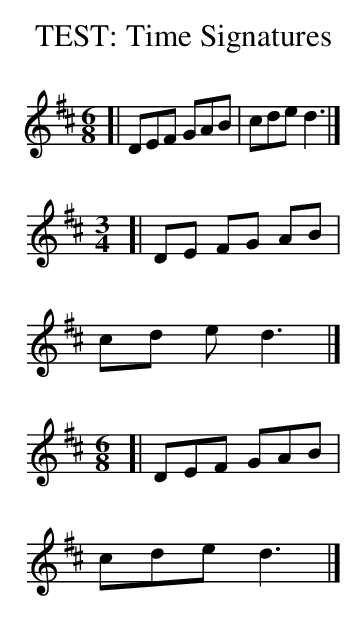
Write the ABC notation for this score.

X:1
T:TEST: Time Signatures
M:6/8
K:D
[| DEF GAB | cde d3 |]
M:3/4
[| DE FG AB | cd e d3 |]
M:6/8
[| DEF GAB | cde d3 |]
